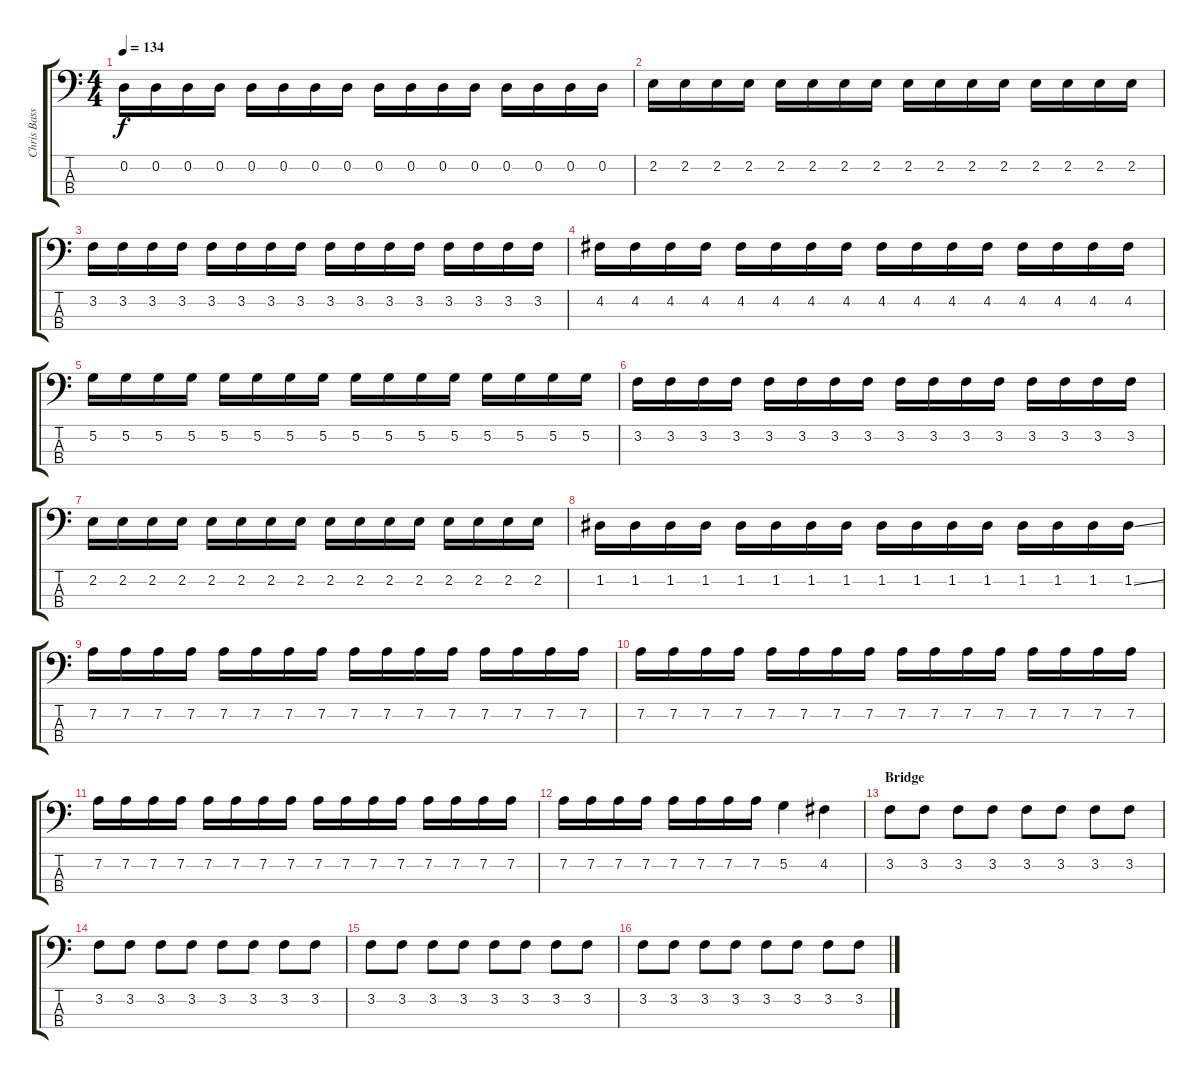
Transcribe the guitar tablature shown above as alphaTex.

\track ("Chris Bass" "Chris Bass") {instrument synthbass2}
\staff {score tabs}
\tuning (G2 D2 A1 D1) {hide}
\ts (4 4)
\tempo 134
\clef f4
\ks c
0.2.16{dy f} 0.2.16 0.2.16 0.2.16 0.2.16 0.2.16 0.2.16 0.2.16 0.2.16 0.2.16 0.2.16 0.2.16 0.2.16 0.2.16 0.2.16 0.2.16 |
2.2.16 2.2.16 2.2.16 2.2.16 2.2.16 2.2.16 2.2.16 2.2.16 2.2.16 2.2.16 2.2.16 2.2.16 2.2.16 2.2.16 2.2.16 2.2.16 |
3.2.16 3.2.16 3.2.16 3.2.16 3.2.16 3.2.16 3.2.16 3.2.16 3.2.16 3.2.16 3.2.16 3.2.16 3.2.16 3.2.16 3.2.16 3.2.16 |
4.2.16 4.2.16 4.2.16 4.2.16 4.2.16 4.2.16 4.2.16 4.2.16 4.2.16 4.2.16 4.2.16 4.2.16 4.2.16 4.2.16 4.2.16 4.2.16 |
5.2.16 5.2.16 5.2.16 5.2.16 5.2.16 5.2.16 5.2.16 5.2.16 5.2.16 5.2.16 5.2.16 5.2.16 5.2.16 5.2.16 5.2.16 5.2.16 |
3.2.16 3.2.16 3.2.16 3.2.16 3.2.16 3.2.16 3.2.16 3.2.16 3.2.16 3.2.16 3.2.16 3.2.16 3.2.16 3.2.16 3.2.16 3.2.16 |
2.2.16 2.2.16 2.2.16 2.2.16 2.2.16 2.2.16 2.2.16 2.2.16 2.2.16 2.2.16 2.2.16 2.2.16 2.2.16 2.2.16 2.2.16 2.2.16 |
1.2.16 1.2.16 1.2.16 1.2.16 1.2.16 1.2.16 1.2.16 1.2.16 1.2.16 1.2.16 1.2.16 1.2.16 1.2.16 1.2.16 1.2.16 1.2{ss}.16 |
7.2.16 7.2.16 7.2.16 7.2.16 7.2.16 7.2.16 7.2.16 7.2.16 7.2.16 7.2.16 7.2.16 7.2.16 7.2.16 7.2.16 7.2.16 7.2.16 |
7.2.16 7.2.16 7.2.16 7.2.16 7.2.16 7.2.16 7.2.16 7.2.16 7.2.16 7.2.16 7.2.16 7.2.16 7.2.16 7.2.16 7.2.16 7.2.16 |
7.2.16 7.2.16 7.2.16 7.2.16 7.2.16 7.2.16 7.2.16 7.2.16 7.2.16 7.2.16 7.2.16 7.2.16 7.2.16 7.2.16 7.2.16 7.2.16 |
7.2.16 7.2.16 7.2.16 7.2.16 7.2.16 7.2.16 7.2.16 7.2.16 5.2.4 4.2.4 |
\section ("" "Bridge")
3.2.8 3.2.8 3.2.8 3.2.8 3.2.8 3.2.8 3.2.8 3.2.8 |
3.2.8 3.2.8 3.2.8 3.2.8 3.2.8 3.2.8 3.2.8 3.2.8 |
3.2.8 3.2.8 3.2.8 3.2.8 3.2.8 3.2.8 3.2.8 3.2.8 |
3.2.8 3.2.8 3.2.8 3.2.8 3.2.8 3.2.8 3.2.8 3.2.8
